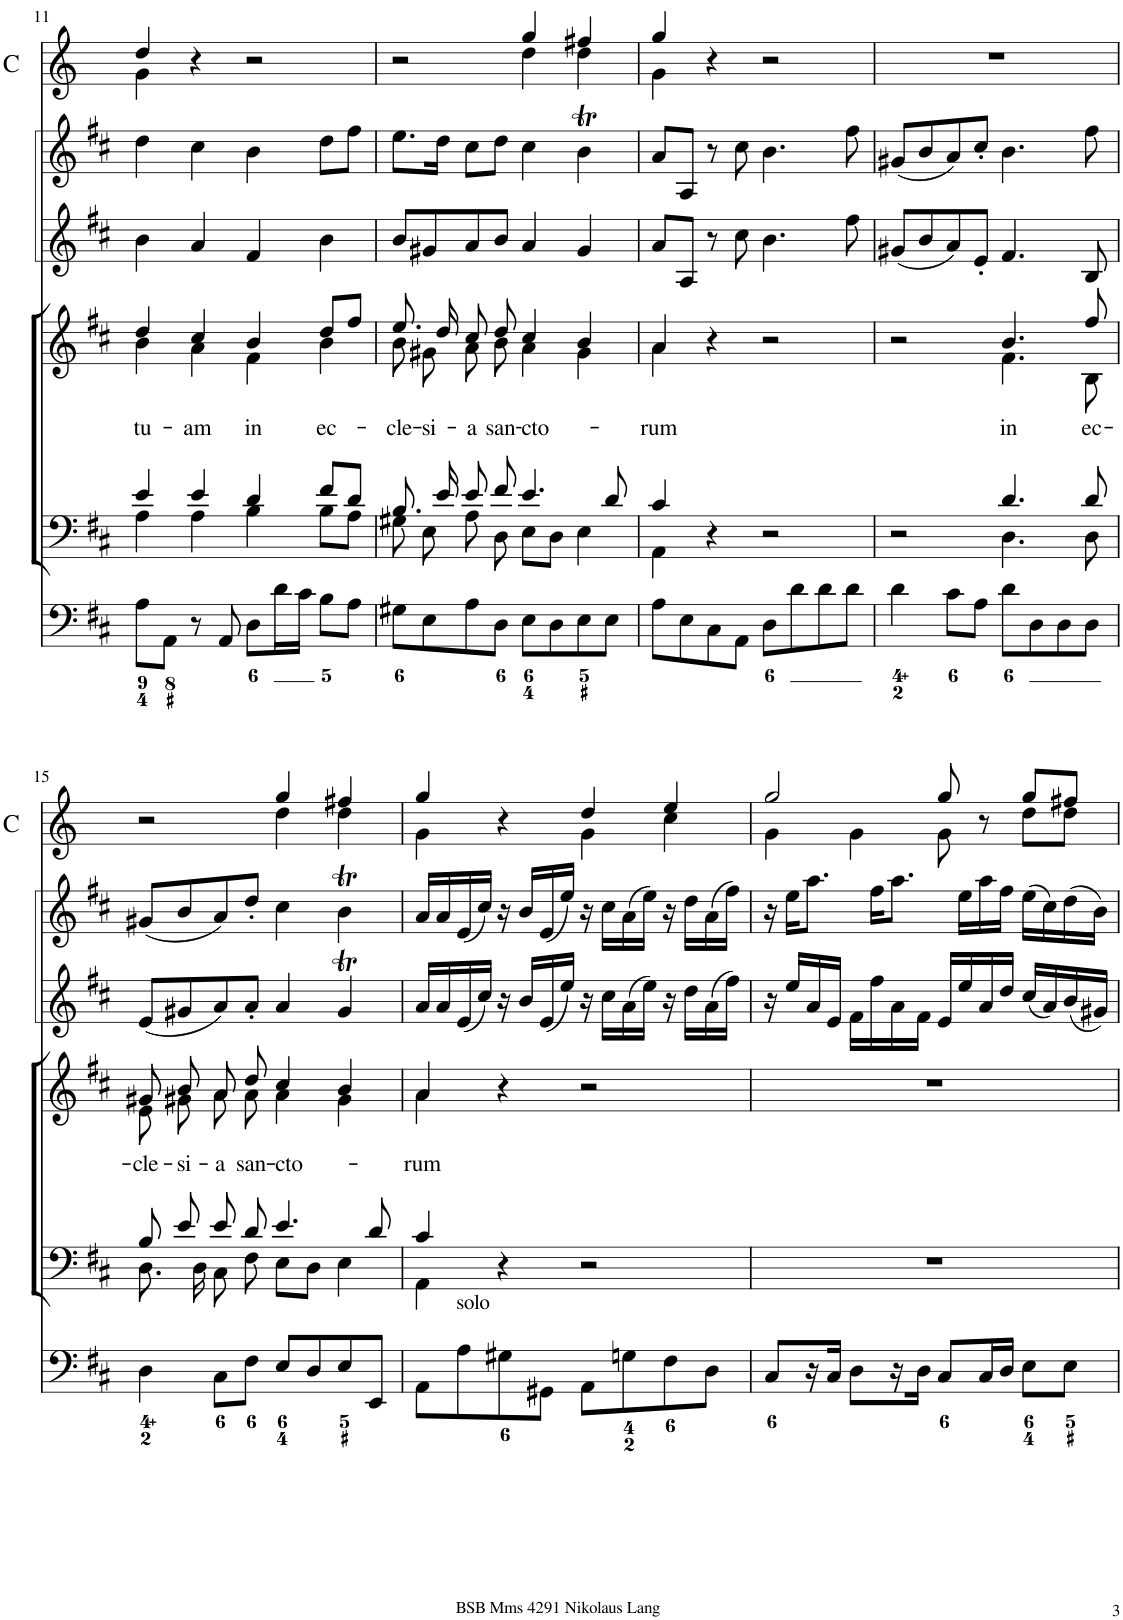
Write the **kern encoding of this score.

**kern	**kern	**kern	**text	**kern	**kern	**kern
*part6	*part5	*part4	*part4	*part3	*part2	*part1
*staff6	*staff5	*staff4	*staff4	*staff3	*staff2	*staff1
*I"Organ	*I"Voice	*I"Voice	*	*I"Violin	*I"Violin	*I"Corni in D
*	*	*	*	*I'Vln	*I'Vln	*I'C
!!LO:PB:g=z
*clefF4	*clefF4	*clefG2	*	*clefG2	*clefG2	*clefG2
*	*	*	*	*	*	*Trd6c10
*k[f#c#]	*k[f#c#]	*k[f#c#]	*	*k[f#c#]	*k[f#c#]	*k[]
*M4/4	*M4/4	*M4/4	*	*M4/4	*M4/4	*M4/4
*met(c)	*met(c)	*met(c)	*	*met(c)	*met(c)	*met(c)
=11	=11	=11	=11	=11	=11	=11
*	*^	*^	*	*	*	*
!	!	!	!	!	!LO:LY:b	!	!	!
*	*	*	*	*	*	*	*	*^
8A\L	4e/	4A\	4dd/	4b\	tu-	4b\	4dd\	4dd/	4g\
8AA\J	.	.	.	.	.	.	.	.	.
!	!	!	!	!	!LO:LY:b	!	!	!	!
8r	4e/	4A\	4cc#/	4a\	-am	4a/	4cc#\	4r	2.ryy
8AA/	.	.	.	.	.	.	.	.	.
!	!	!	!	!	!LO:LY:b	!	!	!	!
8D\L	4d/	4B\	4b/	4f#\	in	4f#/	4b\	2r	.
16d\L	.	.	.	.	.	.	.	.	.
16c#\JJ	.	.	.	.	.	.	.	.	.
!	!	!	!	!	!LO:LY:b	!	!	!	!
8B\L	8f#/L	8B\L	8dd/L	4b\	ec-	4b\	8dd\L	.	.
8A\J	8d/J	8A\J	8ff#/J	.	.	.	8ff#\J	.	.
=12	=12	=12	=12	=12	=12	=12	=12	=12	=12
!	!	!	!	!	!LO:LY:b	!	!	!	!
8G#X\L	8.B/	8G#X\	8.ee/	8b\	-cle-	8b/L	8.ee\L	2r	2ryy
!	!	!	!	!	!LO:LY:b	!	!	!	!
8E\	.	8E\	.	8g#X\	-si-	8g#X/	.	.	.
.	16e/	.	16dd/	.	.	.	16dd\Jk	.	.
!	!	!	!	!	!LO:LY:b	!	!	!	!
8A\	8e/	8A\	8cc#/	8a\	-a	8a/	8cc#\L	.	.
!	!	!	!	!	!LO:LY:b	!	!	!	!
8D\J	8f#/	8D\	8dd/	8b\	san-	8b/J	8dd\J	.	.
!	!	!	!	!	!LO:LY:b	!	!	!	!
8E\L	4.e/	8E\L	4cc#/	4a\	-cto-	4a/	4cc#\	4gg/	4dd\
8D\	.	8D\J	.	.	.	.	.	.	.
8E\	.	4E\	4b/	4g#\	.	4g#/	4bT\	4ff#X/	4dd\
8E\J	8d/	.	.	.	.	.	.	.	.
=13	=13	=13	=13	=13	=13	=13	=13	=13	=13
!	!	!	!	!	!LO:LY:b	!	!	!	!
8A\L	4c#/	4AA\	4a/	4a\	-rum	8a/L	8a/L	4gg/	4g\
8E\	.	.	.	.	.	8A/J	8A/J	.	.
8C#\	4r	2.ryy	4r	2.ryy	.	8r	8r	4r	2.ryy
8AA\J	.	.	.	.	.	8cc#\	8cc#\	.	.
8D\L	2r	.	2r	.	.	4.b\	4.b\	2r	.
8d\	.	.	.	.	.	.	.	.	.
8d\	.	.	.	.	.	.	.	.	.
8d\J	.	.	.	.	.	8ff#\	8ff#\	.	.
*	*	*	*	*	*	*	*	*v	*v
=14	=14	=14	=14	=14	=14	=14	=14	=14
4d\	2r	2ryy	2r	2ryy	.	(8g#X/L	(8g#X/L	1r
.	.	.	.	.	.	8b/	8b/	.
8c#\L	.	.	.	.	.	8a/)	8a/)	.
8A\J	.	.	.	.	.	8e'/J	8cc#'/J	.
!	!	!	!	!	!LO:LY:b	!	!	!
8d\L	4.d/	4.D\	4.b/	4.f#\	in	4.f#/	4.b\	.
8D\	.	.	.	.	.	.	.	.
8D\	.	.	.	.	.	.	.	.
!	!	!	!	!	!LO:LY:b	!	!	!
8D\J	8d/	8D\	8ff#/	8B\	ec-	8B/	8ff#\	.
!!LO:LB:g=z
=15	=15	=15	=15	=15	=15	=15	=15	=15
!	!	!	!	!	!LO:LY:b	!	!	!
*	*	*	*	*	*	*	*	*^
4D\	8B/	8.D\	8g#X/	8e\	-cle-	(8e/L	(8g#X/L	2r	2ryy
!	!	!	!	!	!LO:LY:b	!	!	!	!
.	8e/	.	8b/	8g#X\	-si-	8g#X/	8b/	.	.
.	.	16D\	.	.	.	.	.	.	.
!	!	!	!	!	!LO:LY:b	!	!	!	!
8C#\L	8e/	8C#\	8a/	8a\	-a	8a/)	8a/)	.	.
!	!	!	!	!	!LO:LY:b	!	!	!	!
8F#\J	8d/	8F#\	8dd/	8a\	san-	8a'/J	8dd'/J	.	.
!	!	!	!	!	!LO:LY:b	!	!	!	!
8E/L	4.e/	8E\L	4cc#/	4a\	-cto-	4a/	4cc#\	4gg/	4dd\
8D/	.	8D\J	.	.	.	.	.	.	.
8E/	.	4E\	4b/	4g#\	.	4g#t/	4bT\	4ff#X/	4dd\
8EE/J	8d/	.	.	.	.	.	.	.	.
=16	=16	=16	=16	=16	=16	=16	=16	=16	=16
!	!	!	!	!	!LO:LY:b	!	!	!	!
8AA\L	4c#/	4AA\	4a/	4a\	-rum	16a/LL	16a/LL	4gg/	4g\
.	.	.	.	.	.	16a/	16a/	.	.
!LO:TX:a:t=solo	!	!	!	!	!	!	!	!	!
8A\	.	.	.	.	.	(16e/	(16e/	.	.
.	.	.	.	.	.	16cc#/JJ)	16cc#/JJ)	.	.
8G#X\	4r	2.ryy	4r	2.ryy	.	16r	16r	4r	4ryy
.	.	.	.	.	.	16b/LL	16b/LL	.	.
8GG#X\J	.	.	.	.	.	(16e/	(16e/	.	.
.	.	.	.	.	.	16ee/JJ)	16ee/JJ)	.	.
8AA\L	2r	.	2r	.	.	16r	16r	4dd/	4g\
.	.	.	.	.	.	16cc#\LL	16cc#\LL	.	.
8Gn\	.	.	.	.	.	(16a\	(16a\	.	.
.	.	.	.	.	.	16ee\JJ)	16ee\JJ)	.	.
8F#\	.	.	.	.	.	16r	16r	4ee/	4cc\
.	.	.	.	.	.	16dd\LL	16dd\LL	.	.
8D\J	.	.	.	.	.	(16a\	(16a\	.	.
.	.	.	.	.	.	16ff#\JJ)	16ff#\JJ)	.	.
*	*v	*v	*	*	*	*	*	*	*
*	*	*v	*v	*	*	*	*	*
=17	=17	=17	=17	=17	=17	=17	=17
8C#/L	1r	1r	.	16r	16r	2gg/	4g\
.	.	.	.	16ee/LL	16ee\KL	.	.
16r	.	.	.	16a/	8.aa\J	.	.
16C#/JJ	.	.	.	16e/JJ	.	.	.
8D\L	.	.	.	16f#\LL	.	.	4g\
.	.	.	.	16ff#\	16ff#\KL	.	.
16r	.	.	.	16a\	8.aa\J	.	.
16D\JJ	.	.	.	16f#\JJ	.	.	.
8C#/L	.	.	.	16e/LL	.	8gg/	8g\
.	.	.	.	16ee/	16ee\LL	.	.
16C#/L	.	.	.	16a/	16aa\	8r	8ryy
16D/JJ	.	.	.	16dd/JJ	16ff#\JJ	.	.
8E\L	.	.	.	(16cc#/LL	(16ee\LL	8gg/L	8dd\L
.	.	.	.	16a/)	16cc#\)	.	.
8E\J	.	.	.	(16b/	(16dd\	8ff#X/J	8dd\J
.	.	.	.	16g#X/JJ)	16b\JJ)	.	.
*	*	*	*	*	*	*v	*v
=	=	=	=	=	=	=
*-	*-	*-	*-	*-	*-	*-
